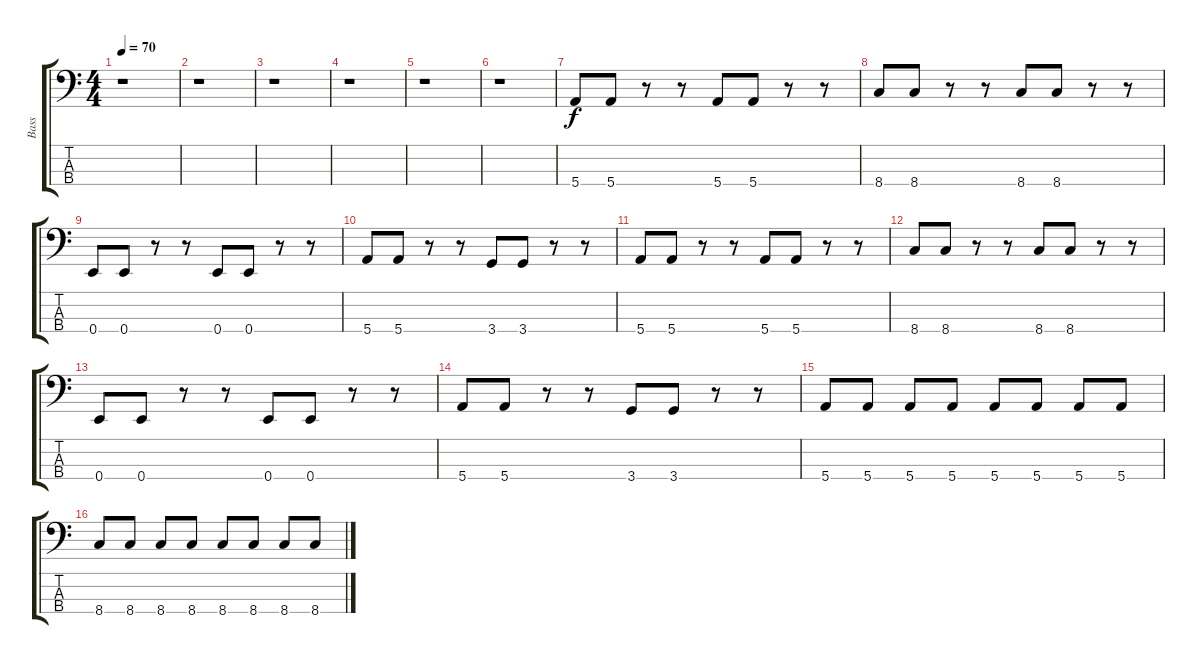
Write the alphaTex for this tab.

\track ("Bass" "Bass") {instrument fretlessbass}
\staff {score tabs}
\tuning (G2 D2 A1 E1) {hide}
\ts (4 4)
\tempo 70
\clef f4
\ks c
r.1{dy f instrument fretlessbass} |
r.1 |
r.1 |
r.1 |
r.1 |
r.1 |
5.4.8 5.4.8 r.8 r.8 5.4.8 5.4.8 r.8 r.8 |
8.4.8 8.4.8 r.8 r.8 8.4.8 8.4.8 r.8 r.8 |
0.4.8 0.4.8 r.8 r.8 0.4.8 0.4.8 r.8 r.8 |
5.4.8 5.4.8 r.8 r.8 3.4.8 3.4.8 r.8 r.8 |
5.4.8 5.4.8 r.8 r.8 5.4.8 5.4.8 r.8 r.8 |
8.4.8 8.4.8 r.8 r.8 8.4.8 8.4.8 r.8 r.8 |
0.4.8 0.4.8 r.8 r.8 0.4.8 0.4.8 r.8 r.8 |
5.4.8 5.4.8 r.8 r.8 3.4.8 3.4.8 r.8 r.8 |
5.4.8 5.4.8 5.4.8 5.4.8 5.4.8 5.4.8 5.4.8 5.4.8 |
8.4.8 8.4.8 8.4.8 8.4.8 8.4.8 8.4.8 8.4.8 8.4.8
